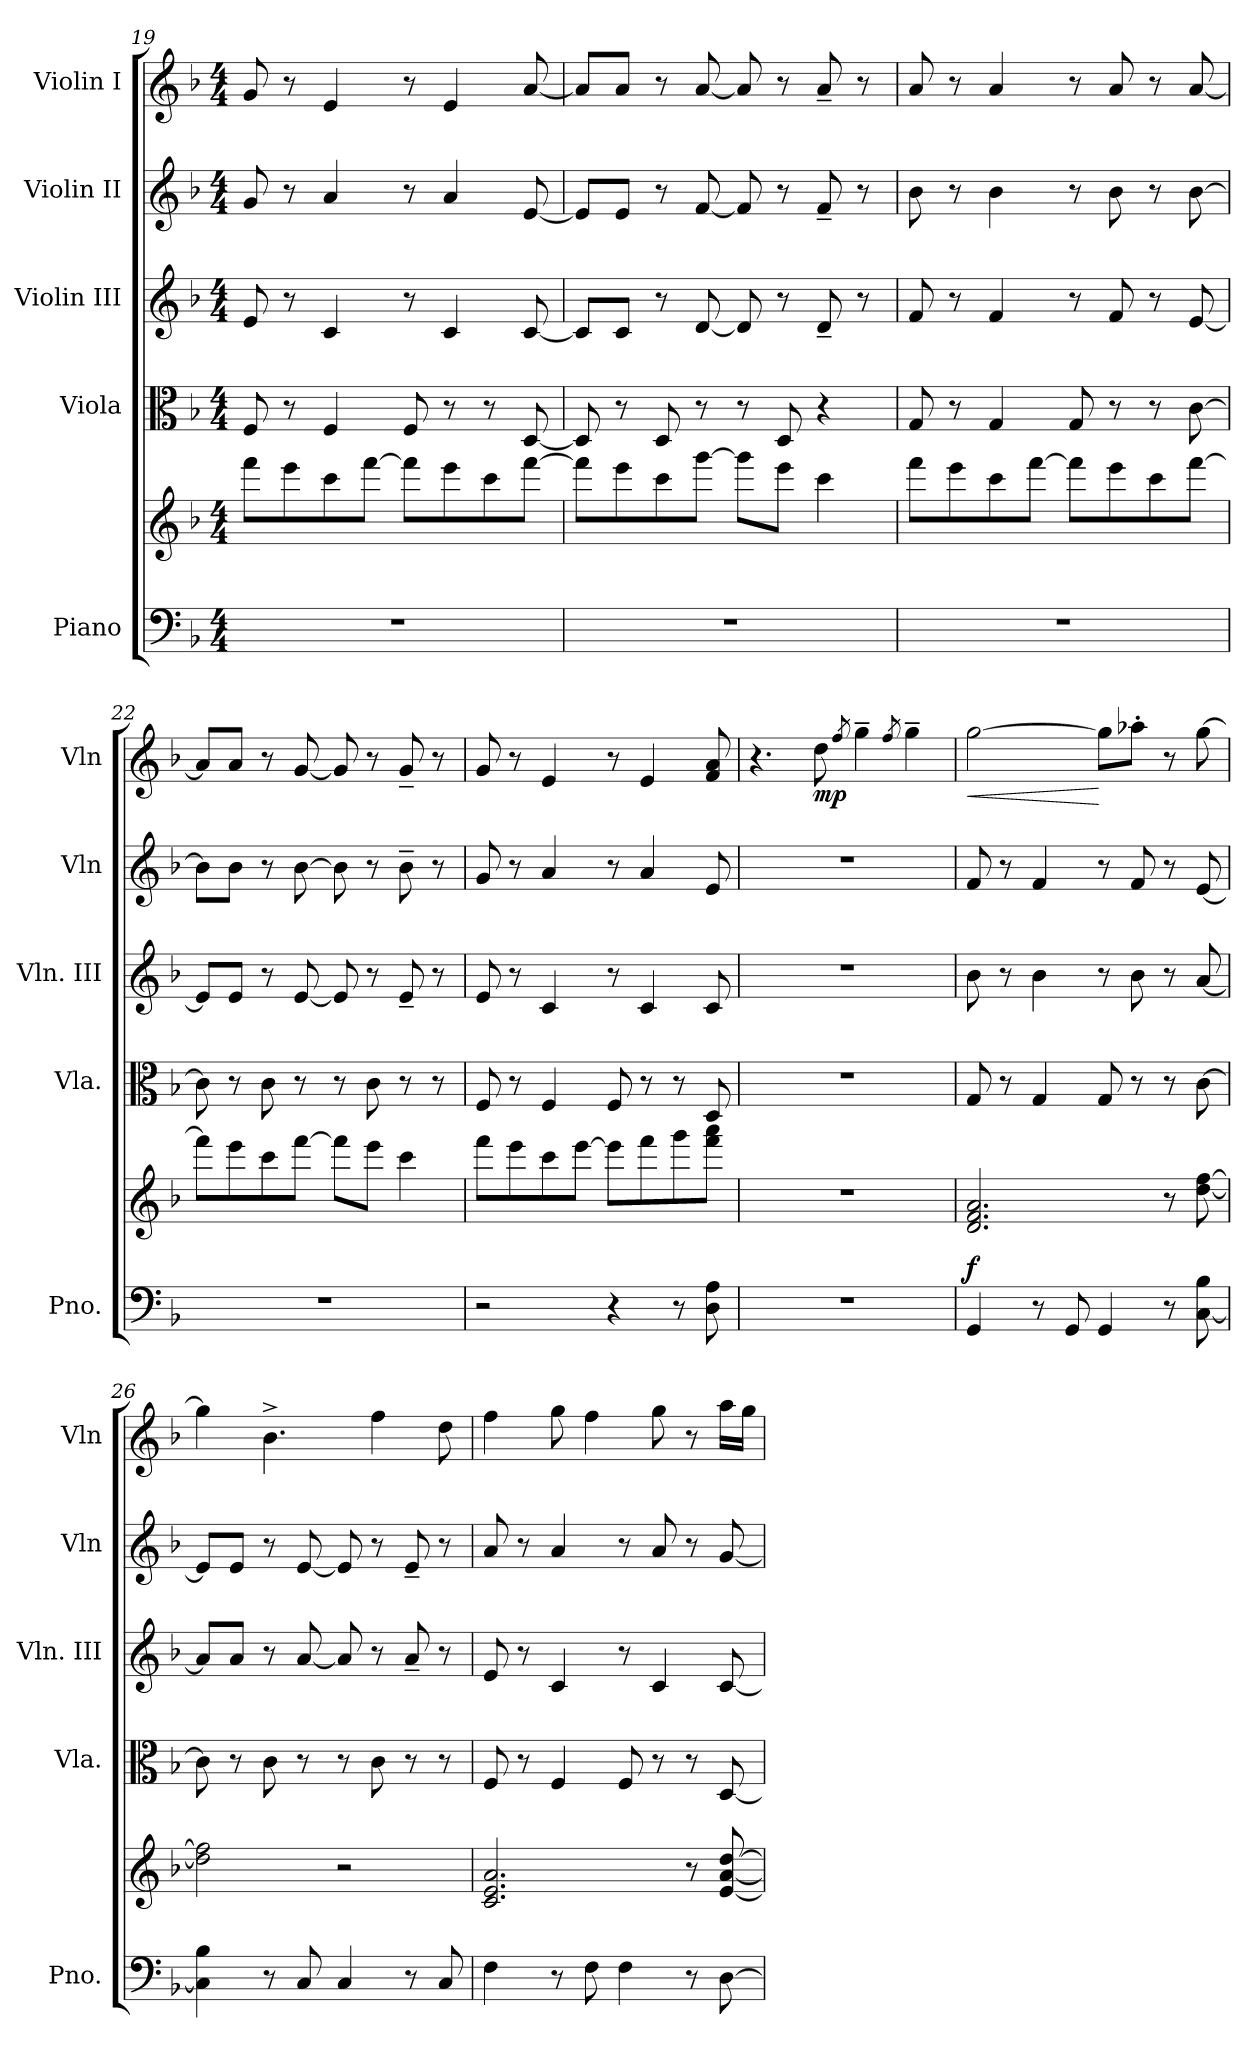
**kern	**kern	**dynam	**kern	**kern	**kern	**kern	**dynam
*part5	*part5	*part5	*part4	*part3	*part2	*part1	*part1
*staff6	*staff5	*staff5/6	*staff4	*staff3	*staff2	*staff1	*staff1
*I"Piano	*	*	*I"Viola	*I"Violin III	*I"Violin II	*I"Violin I	*
*I'Pno.	*	*	*I'Vla.	*I'Vln. III	*I'Vln	*I'Vln	*
*clefF4	*clefG2	*	*clefC3	*clefG2	*clefG2	*clefG2	*
*k[b-]	*k[b-]	*	*k[b-]	*k[b-]	*k[b-]	*k[b-]	*
*M4/4	*M4/4	*	*M4/4	*M4/4	*M4/4	*M4/4	*
=19	=19	=19	=19	=19	=19	=19	=19
1r	8fff\L	.	8F/	8e/	8g/	8g/	.
.	8eee\	.	8r	8r	8r	8r	.
.	8ccc\	.	4F/	4c/	4a/	4e/	.
.	[8fff\J	.	.	.	.	.	.
.	8fff\L]	.	8F/	8r	8r	8r	.
.	8eee\	.	8r	4c/	4a/	4e/	.
.	8ccc\	.	8r	.	.	.	.
.	[8fff\J	.	[8D/	[8c/	[8e/	[8a/	.
=20	=20	=20	=20	=20	=20	=20	=20
1r	8fff\L]	.	8D/]	8c/L]	8e/L]	8a/L]	.
.	8eee\	.	8r	8c/J	8e/J	8a/J	.
.	8ccc\	.	8D/	8r	8r	8r	.
.	[8ggg\J	.	8r	[8d/	[8f/	[8a/	.
.	8ggg\L]	.	8r	8d/]	8f/]	8a/]	.
.	8eee\J	.	8D/	8r	8r	8r	.
.	4ccc\	.	4r	8d~/	8f~/	8a~/	.
.	.	.	.	8r	8r	8r	.
!!LO:PB:g=z
=21	=21	=21	=21	=21	=21	=21	=21
1r	8fff\L	.	8G/	8f/	8b-\	8a/	.
.	8eee\	.	8r	8r	8r	8r	.
.	8ccc\	.	4G/	4f/	4b-\	4a/	.
.	[8fff\J	.	.	.	.	.	.
.	8fff\L]	.	8G/	8r	8r	8r	.
.	8eee\	.	8r	8f/	8b-\	8a/	.
.	8ccc\	.	8r	8r	8r	8r	.
.	[8fff\J	.	[8c\	[8e/	[8b-\	[8a/	.
=22	=22	=22	=22	=22	=22	=22	=22
1r	8fff\L]	.	8c\]	8e/L]	8b-\L]	8a/L]	.
.	8eee\	.	8r	8e/J	8b-\J	8a/J	.
.	8ccc\	.	8c\	8r	8r	8r	.
.	[8fff\J	.	8r	[8e/	[8b-\	[8g/	.
.	8fff\L]	.	8r	8e/]	8b-\]	8g/]	.
.	8eee\J	.	8c\	8r	8r	8r	.
.	4ccc\	.	8r	8e~/	8b-~\	8g~/	.
.	.	.	8r	8r	8r	8r	.
=23	=23	=23	=23	=23	=23	=23	=23
2r	8fff\L	.	8F/	8e/	8g/	8g/	.
.	8eee\	.	8r	8r	8r	8r	.
.	8ccc\	.	4F/	4c/	4a/	4e/	.
.	[8eee\J	.	.	.	.	.	.
4r	8eee\L]	.	8F/	8r	8r	8r	.
.	8fff\	.	8r	4c/	4a/	4e/	.
8r	8ggg\	.	8r	.	.	.	.
8D\ 8A\	8fff\ 8aaa\J	.	8D/	8c/	8e/	8f/ 8a/	.
!!LO:LB:g=z
=24	=24	=24	=24	=24	=24	=24	=24
1r	1r	.	1r	1r	1r	4.r	.
!	!	!	!	!	!	!	!LO:DY:b
.	.	.	.	.	.	8dd\	mp
.	.	.	.	.	.	8qff/	.
.	.	.	.	.	.	4gg~\	.
.	.	.	.	.	.	8qff/	.
.	.	.	.	.	.	4gg~\	.
=25	=25	=25	=25	=25	=25	=25	=25
!	!	!LO:DY:a=2	!	!	!	!	!LO:HP:b
4GG/	2.d/ 2.f/ 2.a/	f	8G/	8b-\	8f/	[2gg\	<
.	.	.	8r	8r	8r	.	.
8r	.	.	4G/	4b-\	4f/	.	.
8GG/	.	.	.	.	.	.	.
4GG/	.	.	8G/	8r	8r	8gg\L]	[
.	.	.	8r	8b-\	8f/	8aa-X'\J	.
8r	8r	.	8r	8r	8r	8r	.
[8C\ 8B-\	[8dd\ [8ff\	.	[8c\	[8a/	[8e/	[8gg\	.
=26	=26	=26	=26	=26	=26	=26	=26
4C\] 4B-\	2dd\] 2ff\]	.	8c\]	8a/L]	8e/L]	4gg\]	.
.	.	.	8r	8a/J	8e/J	.	.
8r	.	.	8c\	8r	8r	4.b-^\	.
8C/	.	.	8r	[8a/	[8e/	.	.
4C/	2r	.	8r	8a/]	8e/]	.	.
.	.	.	8c\	8r	8r	4ff\	.
8r	.	.	8r	8a~/	8e~/	.	.
8C/	.	.	8r	8r	8r	8dd\	.
=27	=27	=27	=27	=27	=27	=27	=27
4F\	2.c/ 2.e/ 2.a/	.	8F/	8e/	8a/	4ff\	.
.	.	.	8r	8r	8r	.	.
8r	.	.	4F/	4c/	4a/	8gg\	.
8F\	.	.	.	.	.	4ff\	.
4F\	.	.	8F/	8r	8r	.	.
.	.	.	8r	4c/	8a/	8gg\	.
8r	8r	.	8r	.	8r	8r	.
[8D\	[8e/ [8a/ [8dd/	.	[8D/	[8c/	[8g/	16aa\LL	.
.	.	.	.	.	.	16gg\JJ	.
=	=	=	=	=	=	=	=
*-	*-	*-	*-	*-	*-	*-	*-
